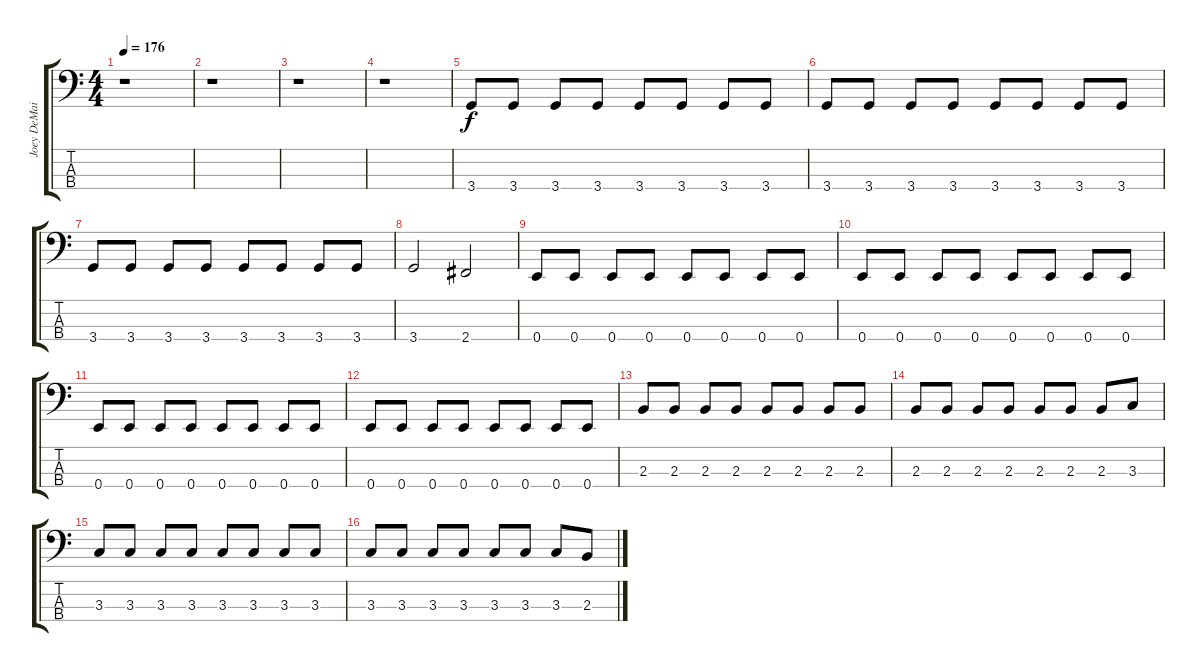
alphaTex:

\track ("Joey DeMaio" "Joey DeMai") {instrument electricbasspick}
\staff {score tabs}
\tuning (G2 D2 A1 E1) {hide}
\ts (4 4)
\tempo 176
\clef f4
\ks c
r.1{dy f} |
r.1 |
r.1 |
r.1 |
3.4.8 3.4.8 3.4.8 3.4.8 3.4.8 3.4.8 3.4.8 3.4.8 |
3.4.8 3.4.8 3.4.8 3.4.8 3.4.8 3.4.8 3.4.8 3.4.8 |
3.4.8 3.4.8 3.4.8 3.4.8 3.4.8 3.4.8 3.4.8 3.4.8 |
3.4.2 2.4.2 |
0.4.8 0.4.8 0.4.8 0.4.8 0.4.8 0.4.8 0.4.8 0.4.8 |
0.4.8 0.4.8 0.4.8 0.4.8 0.4.8 0.4.8 0.4.8 0.4.8 |
0.4.8 0.4.8 0.4.8 0.4.8 0.4.8 0.4.8 0.4.8 0.4.8 |
0.4.8 0.4.8 0.4.8 0.4.8 0.4.8 0.4.8 0.4.8 0.4.8 |
2.3.8 2.3.8 2.3.8 2.3.8 2.3.8 2.3.8 2.3.8 2.3.8 |
2.3.8 2.3.8 2.3.8 2.3.8 2.3.8 2.3.8 2.3.8 3.3.8 |
3.3.8 3.3.8 3.3.8 3.3.8 3.3.8 3.3.8 3.3.8 3.3.8 |
3.3.8 3.3.8 3.3.8 3.3.8 3.3.8 3.3.8 3.3.8 2.3.8
